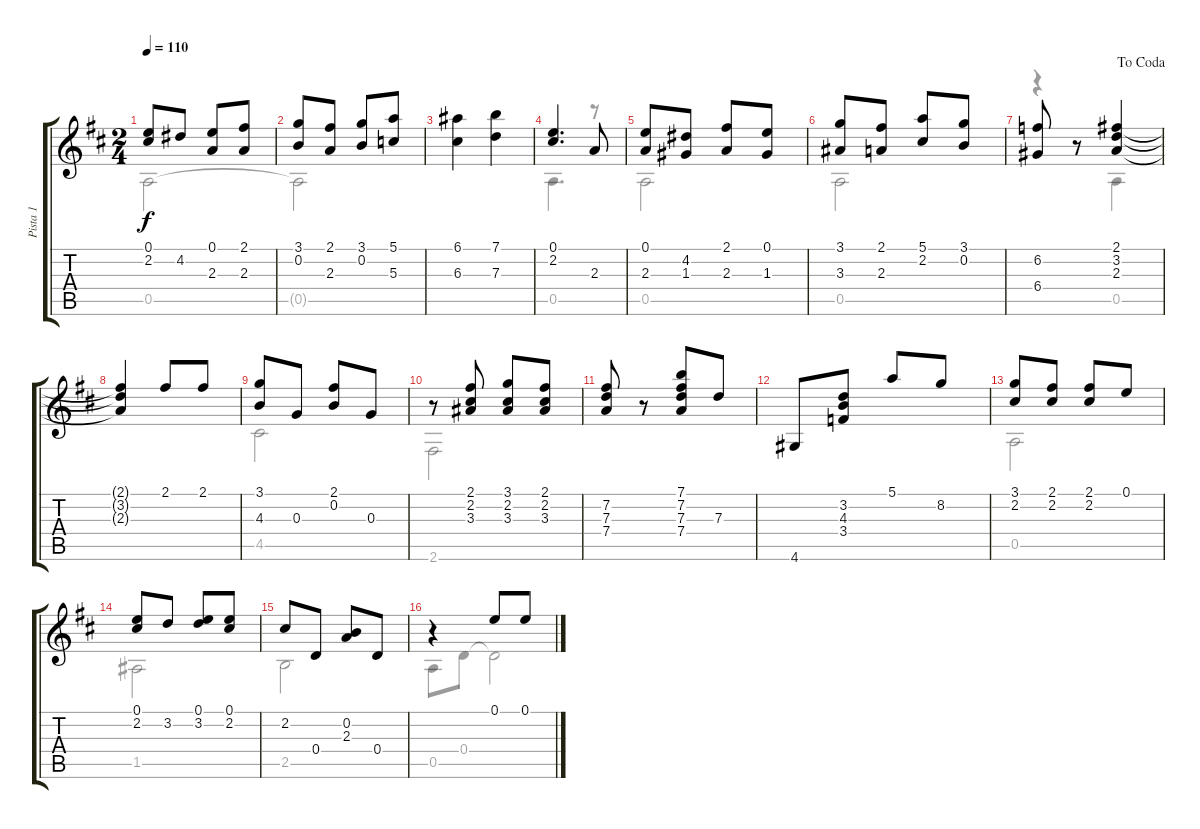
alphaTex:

\track ("Pista 1" "Pista 1") {instrument acousticguitarsteel}
\staff {score tabs}
\tuning (E4 B3 G3 D3 A2 E2) {hide}
\voice
\ts (2 4)
\tempo 110
\clef g2
\ks d
(0.1 2.2).8{dy f beam Up} 4.2.8{beam Up} (0.1 2.3).8 (2.1 2.3).8 |
(3.1 0.2).8 (2.1 2.3).8 (3.1 0.2).8 (5.1 5.3).8 |
(6.1 6.3).4 (7.1 7.3).4 |
(0.1 2.2).4{d} 2.3.8 |
(0.1 2.3).8 (4.2 1.3).8 (2.1 2.3).8 (0.1 1.3).8 |
(3.1 3.3).8 (2.1 2.3).8 (5.1 2.2).8 (3.1 0.2).8 |
\jump dacoda
(6.2 6.4).8{beam Up} r.8 (2.1 3.2 2.3).4{beam Up} |
(2.1{t} 3.2{t} 2.3{t}).4{beam Up} 2.1.8{beam Up} 2.1.8{beam Up} |
(3.1 4.3).8 0.3.8 (2.1 0.2).8 0.3.8 |
r.8 (2.1 2.2 3.3).8 (3.1 2.2 3.3).8 (2.1 2.2 3.3).8 |
(7.2 7.3 7.4).8{beam Up} r.8 (7.1 7.2 7.3 7.4).8{beam Up} 7.3.8{beam Up} |
4.6.8 (3.2 4.3 3.4).8 5.1.8{beam Up} 8.2.8{beam Up} |
(3.1 2.2).8 (2.1 2.2).8 (2.1 2.2).8 0.1.8 |
(0.1 2.2).8 3.2.8 (0.1 3.2).8 (0.1 2.2).8 |
2.2.8 0.4.8 (0.2 2.3).8 0.4.8 |
r.4 0.1.8 0.1.8
\voice
\clef g2
\ottava regular
\simile none
\ks d
0.5.2{dy f beam Down} |
0.5{t}.2{beam Down} |
|
0.5.4{d} r.8 |
0.5.2{beam Down} |
0.5.2{beam Down} |
r.4 0.5.4{beam Down} |
|
4.5.2 |
2.6.2 |
|
|
0.5.2 |
1.5.2 |
2.5.2{beam Down} |
0.5.8 0.4.8 0.4{t}.2
